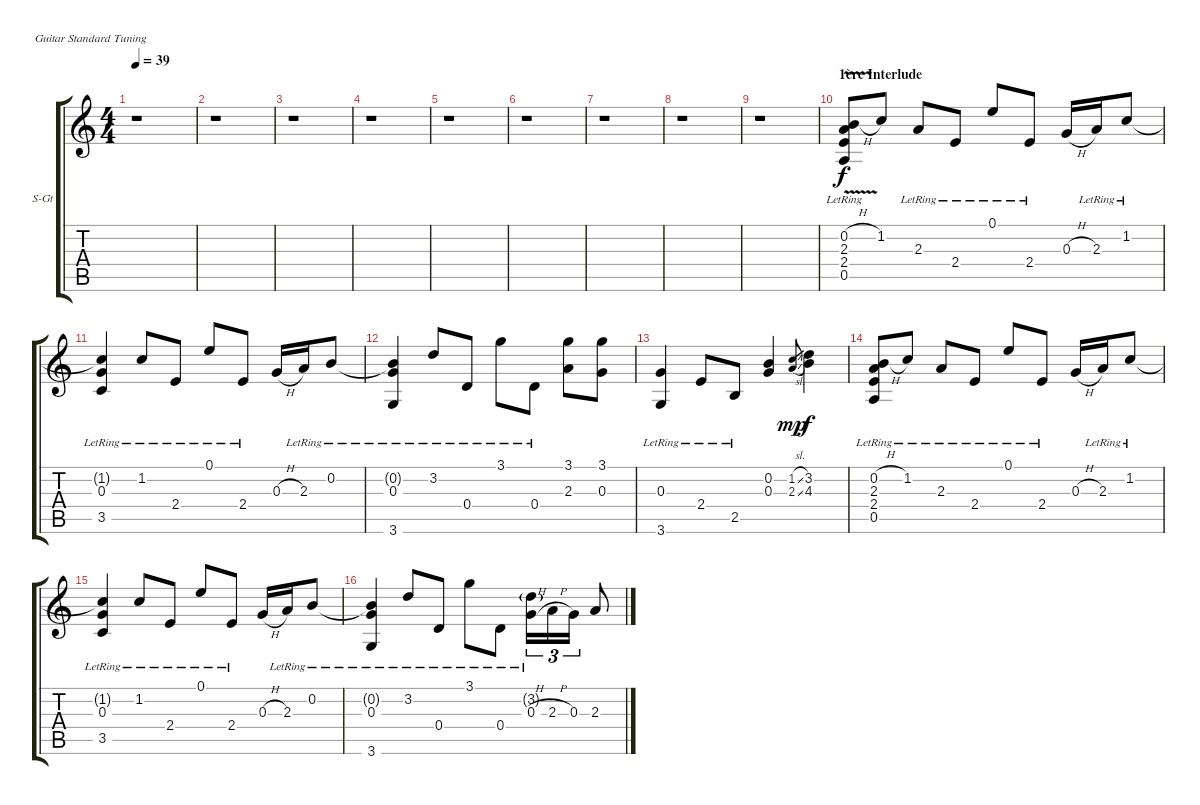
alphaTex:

\bracketExtendMode groupsimilarinstruments
\firstSystemTrackNameOrientation horizontal
\otherSystemsTrackNameOrientation horizontal
\track ("Guitare 12 cordes" "S-Gt") {instrument acousticguitarsteel}
\staff {score tabs}
\tuning (E4 B3 G3 D3 A2 E2)
\ts (4 4)
\tempo 39
\clef g2
\ks c
r.1{dy f} |
r.1 |
r.1 |
r.1 |
r.1 |
r.1 |
r.1 |
r.1 |
r.1 |
\section ("" "1ère Interlude")
(0.2{h} 2.3{v lr} 2.4{v lr} 0.5{lr}).8 1.2.8 2.3{lr}.8 2.4{lr}.8 0.1{lr}.8 2.4{lr}.8 0.3{h}.16 2.3{lr}.16 1.2{lr}.8 |
(1.2{lr t} 0.3{lr} 3.5{lr}).4 1.2{lr}.8 2.4{lr}.8 0.1{lr}.8 2.4{lr}.8 0.3{h}.16 2.3{lr}.16 0.2{lr}.8 |
(0.2{lr t} 0.3{lr} 3.6{lr}).4 3.2{lr}.8 0.4{lr}.8 3.1{lr}.8 0.4{lr}.8 (3.1 2.3).8 (3.1 0.3).8 |
(0.3{lr} 3.6{lr}).4 2.4{lr}.8 2.5{lr}.8 (0.2 0.3).4 (1.2{sl} 2.3{sl}).8{gr dy mp} (3.2 4.3).4{dy f} |
(0.2{h} 2.3{lr} 2.4{lr} 0.5{lr}).8 1.2{lr}.8 2.3{lr}.8 2.4{lr}.8 0.1{lr}.8 2.4{lr}.8 0.3{h}.16 2.3{lr}.16 1.2{lr}.8 |
(1.2{lr t} 0.3{lr} 3.5{lr}).4 1.2{lr}.8 2.4{lr}.8 0.1{lr}.8 2.4{lr}.8 0.3{h}.16 2.3{lr}.16 0.2{lr}.8 |
(0.2{lr t} 0.3{lr} 3.6{lr}).4 3.2{lr}.8 0.4{lr}.8 3.1{lr}.8 0.4{lr}.8 (3.2{g lr} 0.3{h}).16{tu (3 2)} 2.3{h}.16{tu (3 2)} 0.3.16{tu (3 2)} 2.3.8
